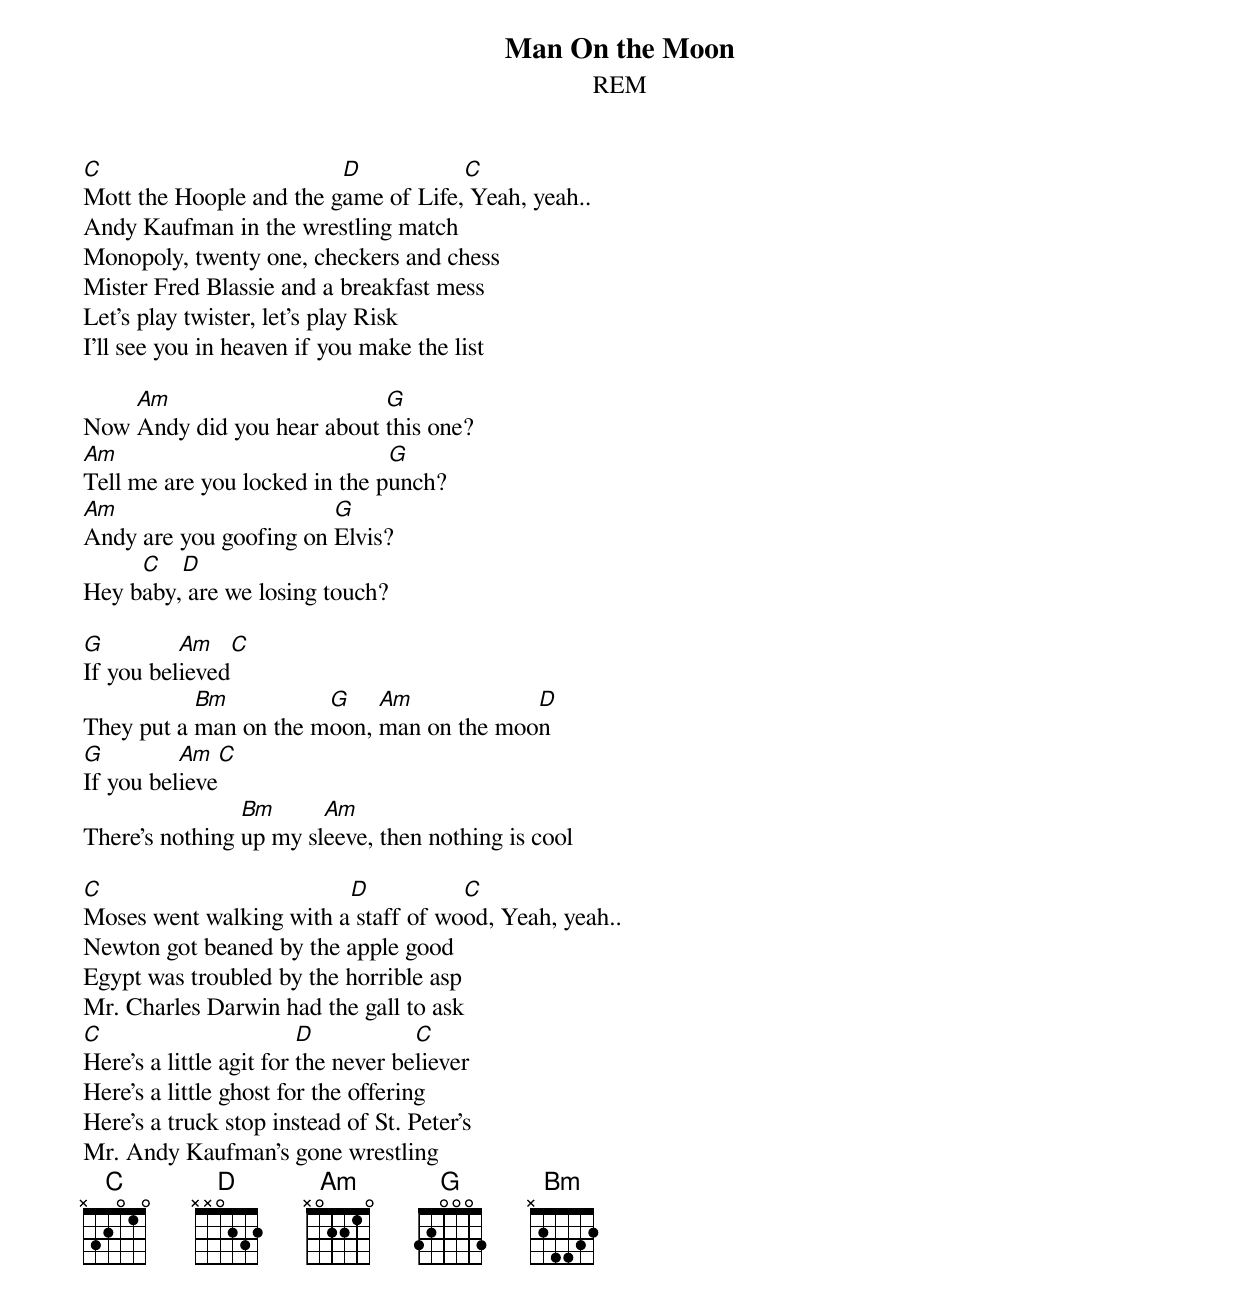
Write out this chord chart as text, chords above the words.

Man On the Moon
REM

C                        D           C
Mott the Hoople and the game of Life, Yeah, yeah..
Andy Kaufman in the wrestling match
Monopoly, twenty one, checkers and chess
Mister Fred Blassie and a breakfast mess
Let's play twister, let's play Risk
I'll see you in heaven if you make the list

    Am                      G
Now Andy did you hear about this one?
Am                             G
Tell me are you locked in the punch?
Am                      G
Andy are you goofing on Elvis?
     C   D
Hey baby, are we losing touch?

G         Am   C
If you believed
           Bm          G    Am            D
They put a man on the moon, man on the moon
G         Am  C
If you believe
                Bm      Am
There's nothing up my sleeve, then nothing is cool

C                        D           C
Moses went walking with a staff of wood, Yeah, yeah..
Newton got beaned by the apple good
Egypt was troubled by the horrible asp
Mr. Charles Darwin had the gall to ask
C                        D           C
Here's a little agit for the never believer
Here's a little ghost for the offering
Here's a truck stop instead of St. Peter's
Mr. Andy Kaufman's gone wrestling
